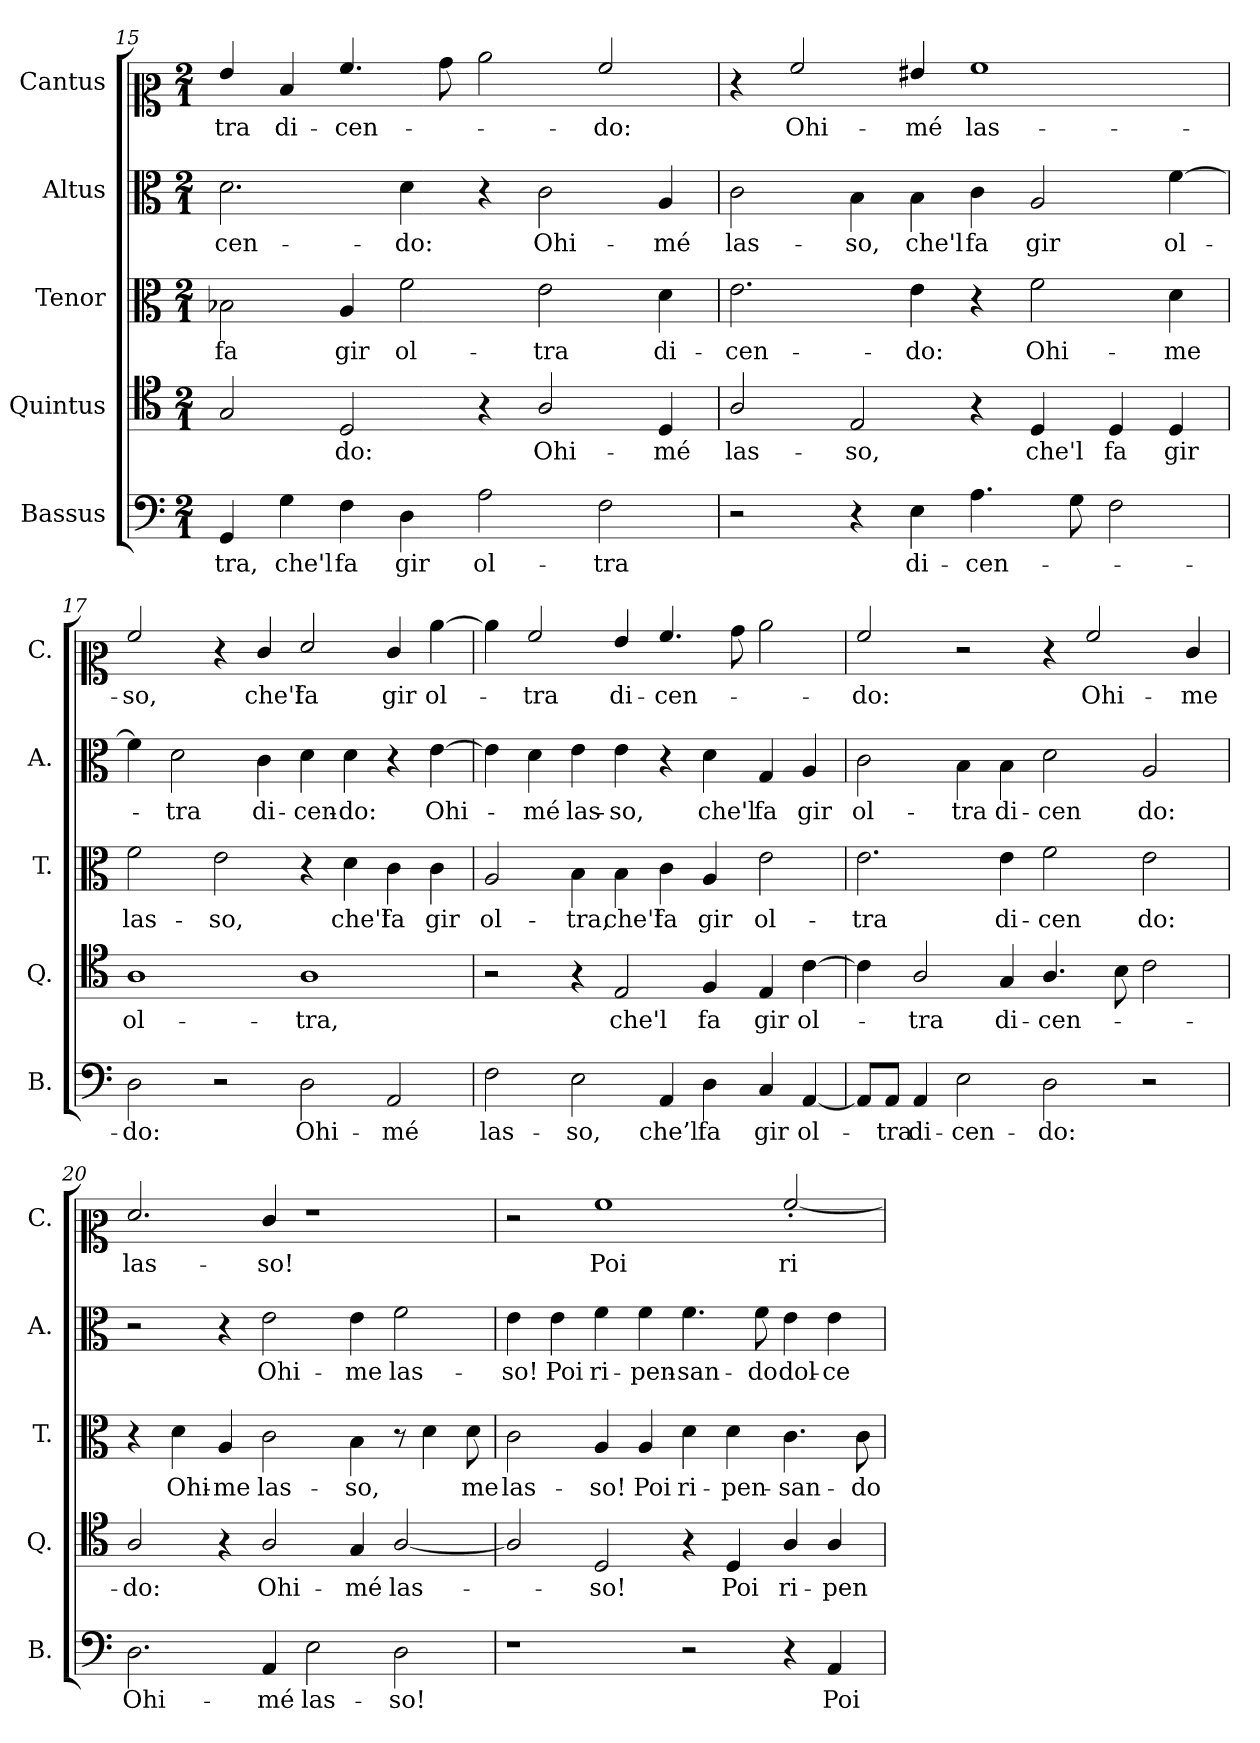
**kern	**text	**kern	**text	**kern	**text	**kern	**text	**kern	**text
*part5	*part5	*part4	*part4	*part3	*part3	*part2	*part2	*part1	*part1
*staff5	*staff5	*staff4	*staff4	*staff3	*staff3	*staff2	*staff2	*staff1	*staff1
*I"Bassus	*	*I"Quintus	*	*I"Tenor	*	*I"Altus	*	*I"Cantus	*
*I'B.	*	*I'Q.	*	*I'T.	*	*I'A.	*	*I'C.	*
*clefF4	*	*clefC4	*	*clefC3	*	*clefC3	*	*clefC2	*
*k[]	*	*k[]	*	*k[]	*	*k[]	*	*k[]	*
*M2/1	*	*M2/1	*	*M2/1	*	*M2/1	*	*M2/1	*
=15	=15	=15	=15	=15	=15	=15	=15	=15	=15
!	!LO:LY:b	!	!	!	!LO:LY:b	!	!LO:LY:b	!	!LO:LY:b
4GG/	-tra,	2G/	.	2B-X\	fa	2.d\	-cen-	4g/	-tra
!	!LO:LY:b	!	!	!	!	!	!	!	!LO:LY:b
4G\	che'l	.	.	.	.	.	.	4d/	di-
!	!LO:LY:b	!	!LO:LY:b	!	!LO:LY:b	!	!	!	!LO:LY:b
4F\	fa	2D/	-do:	4A/	gir	.	.	4.a/	-cen-
!	!LO:LY:b	!	!	!	!LO:LY:b	!	!LO:LY:b	!	!
4D\	gir	.	.	2f\	ol-	4d\	-do:	.	.
.	.	.	.	.	.	.	.	8b\	.
!	!LO:LY:b	!	!	!	!	!	!	!	!
2A\	ol-	4r	.	.	.	4r	.	2cc\	.
!	!	!	!LO:LY:b	!	!LO:LY:b	!	!LO:LY:b	!	!
.	.	2A/	Ohi-	2e\	-tra	2c\	Ohi-	.	.
!	!LO:LY:b	!	!	!	!	!	!	!	!LO:LY:b
2F\	-tra	.	.	.	.	.	.	2a/	-do:
!	!	!	!LO:LY:b	!	!LO:LY:b	!	!LO:LY:b	!	!
.	.	4D/	-mé	4d\	di-	4A/	-mé	.	.
=16	=16	=16	=16	=16	=16	=16	=16	=16	=16
!	!	!	!LO:LY:b	!	!LO:LY:b	!	!LO:LY:b	!	!
2r	.	2A/	las-	2.e\	-cen-	2c\	las-	4r	.
!	!	!	!	!	!	!	!	!	!LO:LY:b
.	.	.	.	.	.	.	.	2a/	Ohi-
!	!	!	!LO:LY:b	!	!	!	!LO:LY:b	!	!
4r	.	2E/	-so,	.	.	4B\	-so,	.	.
!	!LO:LY:b	!	!	!	!LO:LY:b	!	!LO:LY:b	!	!LO:LY:b
4E\	di-	.	.	4e\	-do:	4B\	che'l	4g#X/	-mé
!	!LO:LY:b	!	!	!	!	!	!LO:LY:b	!	!LO:LY:b
4.A\	-cen-	4r	.	4r	.	4c\	fa	1a	las-
!	!	!	!LO:LY:b	!	!LO:LY:b	!	!LO:LY:b	!	!
.	.	4D/	che'l	2f\	Ohi-	2A/	gir	.	.
8G\	.	.	.	.	.	.	.	.	.
!	!	!	!LO:LY:b	!	!	!	!	!	!
2F\	.	4D/	fa	.	.	.	.	.	.
!	!	!	!LO:LY:b	!	!LO:LY:b	!	!LO:LY:b	!	!
.	.	4D/	gir	4d\	-me	[4f\	ol-	.	.
=17	=17	=17	=17	=17	=17	=17	=17	=17	=17
!	!LO:LY:b	!	!LO:LY:b	!	!LO:LY:b	!	!	!	!LO:LY:b
2D\	-do:	1A	ol-	2f\	las-	4f\]	.	2a/	-so,
!	!	!	!	!	!	!	!LO:LY:b	!	!
.	.	.	.	.	.	2d\	-tra	.	.
!	!	!	!	!	!LO:LY:b	!	!	!	!
2r	.	.	.	2e\	-so,	.	.	4r	.
!	!	!	!	!	!	!	!LO:LY:b	!	!LO:LY:b
.	.	.	.	.	.	4c\	di-	4e/	che'l
!	!LO:LY:b	!	!LO:LY:b	!	!	!	!LO:LY:b	!	!LO:LY:b
2D\	Ohi-	1A	-tra,	4r	.	4d\	-cen-	2f/	fa
!	!	!	!	!	!LO:LY:b	!	!LO:LY:b	!	!
.	.	.	.	4d\	che'l	4d\	-do:	.	.
!	!LO:LY:b	!	!	!	!LO:LY:b	!	!	!	!LO:LY:b
2AA/	-mé	.	.	4c\	fa	4r	.	4e/	gir
!	!	!	!	!	!LO:LY:b	!	!LO:LY:b	!	!LO:LY:b
.	.	.	.	4c\	gir	[4e\	Ohi-	[4cc\	ol-
!!LO:LB:g=z
=18	=18	=18	=18	=18	=18	=18	=18	=18	=18
!	!LO:LY:b	!	!	!	!LO:LY:b	!	!	!	!
2F\	las-	2r	.	2A/	ol-	4e\]	.	4cc\]	.
!	!	!	!	!	!	!	!LO:LY:b	!	!LO:LY:b
.	.	.	.	.	.	4d\	-mé	2a/	-tra
!	!LO:LY:b	!	!	!	!LO:LY:b	!	!LO:LY:b	!	!
2E\	-so,	4r	.	4B\	-tra,	4e\	las-	.	.
!	!	!	!LO:LY:b	!	!LO:LY:b	!	!LO:LY:b	!	!LO:LY:b
.	.	2E/	che'l	4B\	che'l	4e\	-so,	4g/	di-
!	!LO:LY:b	!	!	!	!LO:LY:b	!	!	!	!LO:LY:b
4AA/	che’l	.	.	4c\	fa	4r	.	4.a/	-cen-
!	!LO:LY:b	!	!LO:LY:b	!	!LO:LY:b	!	!LO:LY:b	!	!
4D\	fa	4F/	fa	4A/	gir	4d\	che'l	.	.
.	.	.	.	.	.	.	.	8b\	.
!	!LO:LY:b	!	!LO:LY:b	!	!LO:LY:b	!	!LO:LY:b	!	!
4C/	gir	4E/	gir	2e\	ol-	4G/	fa	2cc\	.
!	!LO:LY:b	!	!LO:LY:b	!	!	!	!LO:LY:b	!	!
[4AA/	ol-	[4c\	ol-	.	.	4A/	gir	.	.
=19	=19	=19	=19	=19	=19	=19	=19	=19	=19
!	!	!	!	!	!LO:LY:b	!	!LO:LY:b	!	!LO:LY:b
8AA/L]	.	4c\]	.	2.e\	-tra	2c\	ol-	2a/	-do:
!	!LO:LY:b	!	!	!	!	!	!	!	!
8AA/J	-tra	.	.	.	.	.	.	.	.
!	!LO:LY:b	!	!LO:LY:b	!	!	!	!	!	!
4AA/	di-	2A/	-tra	.	.	.	.	.	.
!	!LO:LY:b	!	!	!	!	!	!LO:LY:b	!	!
2E\	-cen-	.	.	.	.	4B\	-tra	2r	.
!	!	!	!LO:LY:b	!	!LO:LY:b	!	!LO:LY:b	!	!
.	.	4G/	di-	4e\	di-	4B\	di-	.	.
!	!LO:LY:b	!	!LO:LY:b	!	!LO:LY:b	!	!LO:LY:b	!	!
2D\	-do:	4.A/	-cen-	2f\	-cen	2d\	-cen	4r	.
!	!	!	!	!	!	!	!	!	!LO:LY:b
.	.	.	.	.	.	.	.	2a/	Ohi-
.	.	8B\	.	.	.	.	.	.	.
!	!	!	!	!	!LO:LY:b	!	!LO:LY:b	!	!
2r	.	2c\	.	2e\	do:	2A/	do:	.	.
!	!	!	!	!	!	!	!	!	!LO:LY:b
.	.	.	.	.	.	.	.	4e/	-me
=20	=20	=20	=20	=20	=20	=20	=20	=20	=20
!	!LO:LY:b	!	!LO:LY:b	!	!	!	!	!	!LO:LY:b
2.D\	Ohi-	2A/	-do:	4r	.	2r	.	2.f/	las-
!	!	!	!	!	!LO:LY:b	!	!	!	!
.	.	.	.	4d\	Ohi-	.	.	.	.
!	!	!	!	!	!LO:LY:b	!	!	!	!
.	.	4r	.	4A/	-me	4r	.	.	.
!	!LO:LY:b	!	!LO:LY:b	!	!LO:LY:b	!	!LO:LY:b	!	!LO:LY:b
4AA/	-mé	2A/	Ohi-	2c\	las-	2e\	Ohi-	4e/	-so!
!	!LO:LY:b	!	!	!	!	!	!	!	!
2E\	las-	.	.	.	.	.	.	1r	.
!	!	!	!LO:LY:b	!	!LO:LY:b	!	!LO:LY:b	!	!
.	.	4G/	-mé	4B\	-so,	4e\	-me	.	.
!	!LO:LY:b	!	!LO:LY:b	!	!	!	!LO:LY:b	!	!
2D\	-so!	[2A/	las-	8r	.	2f\	las-	.	.
.	.	.	.	4d\	.	.	.	.	.
!	!	!	!	!	!LO:LY:b	!	!	!	!
.	.	.	.	8d\	-me	.	.	.	.
=21	=21	=21	=21	=21	=21	=21	=21	=21	=21
!	!	!	!	!	!LO:LY:b	!	!LO:LY:b	!	!
1r	.	2A/]	.	2c\	las-	4e\	-so!	2r	.
!	!	!	!	!	!	!	!LO:LY:b	!	!
.	.	.	.	.	.	4e\	Poi	.	.
!	!	!	!LO:LY:b	!	!LO:LY:b	!	!LO:LY:b	!	!LO:LY:b
.	.	2D/	-so!	4A/	-so!	4f\	ri-	1a	Poi
!	!	!	!	!	!LO:LY:b	!	!LO:LY:b	!	!
.	.	.	.	4A/	Poi	4f\	-pen-	.	.
!	!	!	!	!	!LO:LY:b	!	!LO:LY:b	!	!
2r	.	4r	.	4d\	ri-	4.f\	-san-	.	.
!	!	!	!LO:LY:b	!	!LO:LY:b	!	!	!	!
.	.	4D/	Poi	4d\	-pen-	.	.	.	.
!	!	!	!	!	!	!	!LO:LY:b	!	!
.	.	.	.	.	.	8f\	-do	.	.
!	!	!	!LO:LY:b	!	!LO:LY:b	!	!LO:LY:b	!	!LO:LY:b
4r	.	4A/	ri-	4.c\	-san-	4e\	dol-	[2a'/	ri-
!	!LO:LY:b	!	!LO:LY:b	!	!	!	!LO:LY:b	!	!
4AA/	Poi	4A/	-pen-	.	.	4e\	-ce	.	.
!	!	!	!	!	!LO:LY:b	!	!	!	!
.	.	.	.	8c\	-do	.	.	.	.
=	=	=	=	=	=	=	=	=	=
*-	*-	*-	*-	*-	*-	*-	*-	*-	*-
